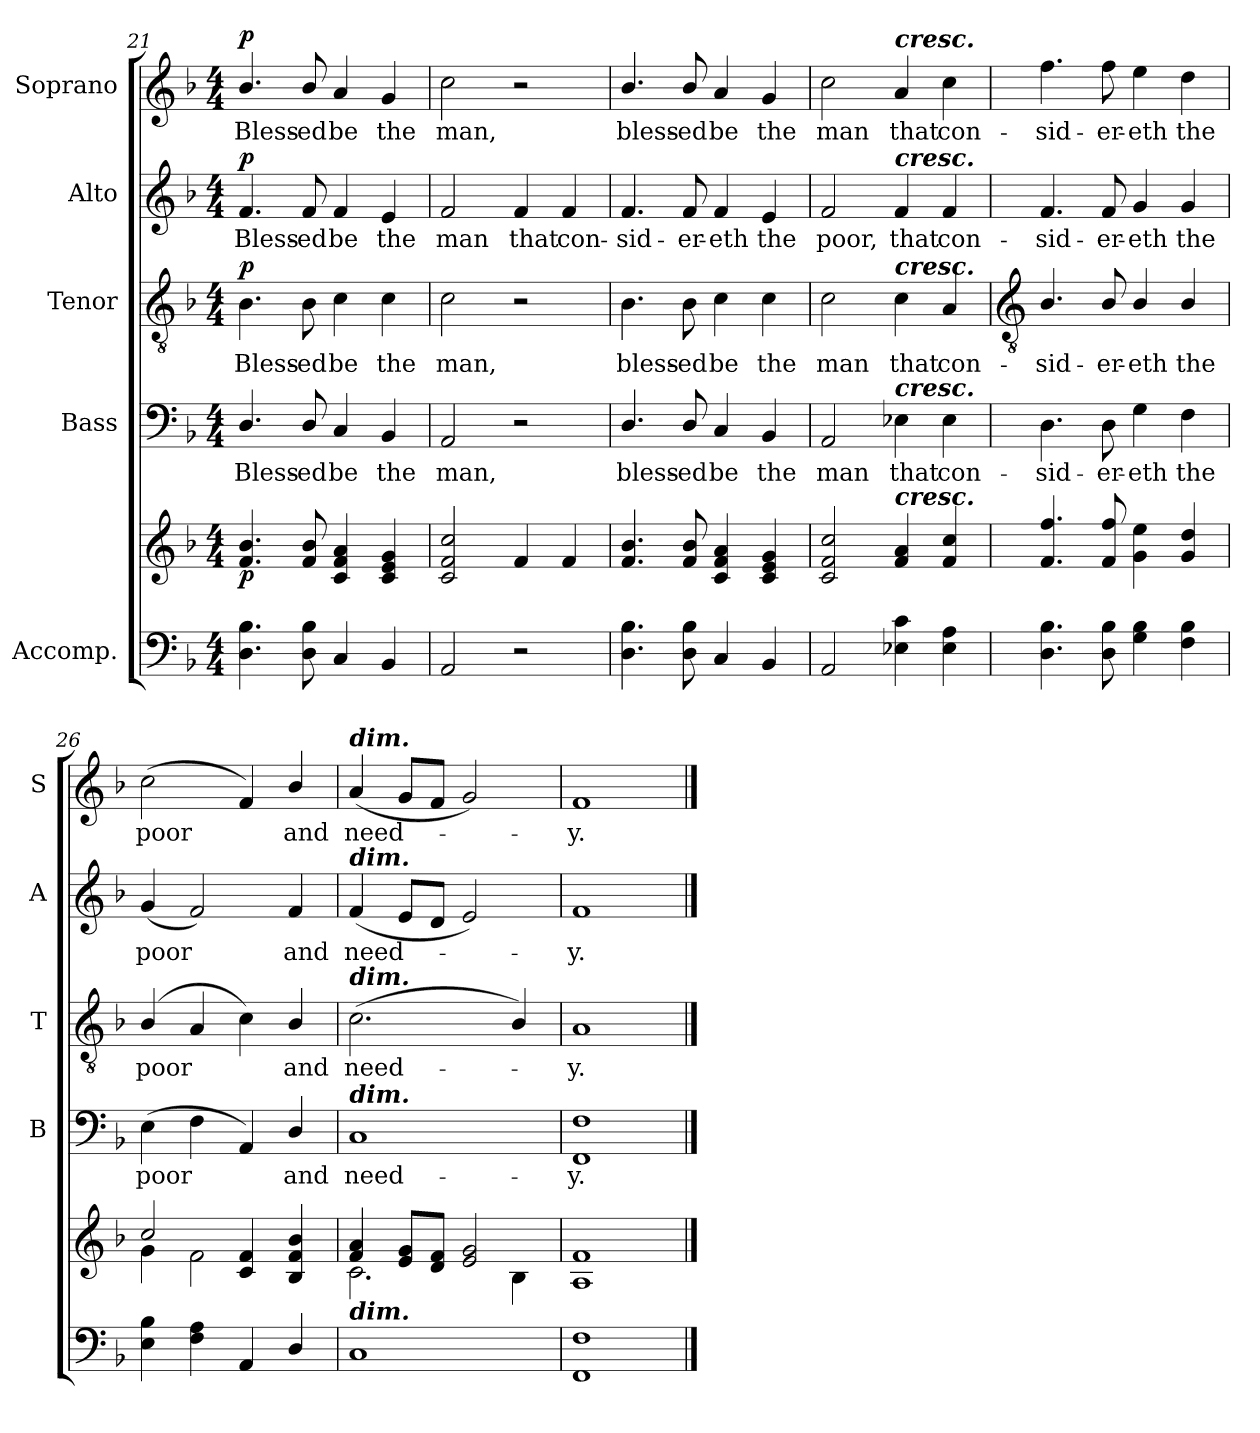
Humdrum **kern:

**kern	**kern	**dynam	**kern	**text	**kern	**text	**dynam	**kern	**text	**dynam	**kern	**text	**dynam
*part5	*part5	*part5	*part4	*part4	*part3	*part3	*part3	*part2	*part2	*part2	*part1	*part1	*part1
*staff6	*staff5	*staff5/6	*staff4	*staff4	*staff3	*staff3	*staff3	*staff2	*staff2	*staff2	*staff1	*staff1	*staff1
*I"Accomp.	*	*	*I"Bass	*	*I"Tenor	*	*	*I"Alto	*	*	*I"Soprano	*	*
*	*	*	*I'B	*	*I'T	*	*	*I'A	*	*	*I'S	*	*
*clefF4	*clefG2	*	*clefF4	*	*clefGv2	*	*	*clefG2	*	*	*clefG2	*	*
*k[b-]	*k[b-]	*	*k[b-]	*	*k[b-]	*	*	*k[b-]	*	*	*k[b-]	*	*
*F:	*F:	*	*F:	*	*F:	*	*	*F:	*	*	*F:	*	*
*M4/4	*M4/4	*	*M4/4	*	*M4/4	*	*	*M4/4	*	*	*M4/4	*	*
=21	=21	=21	=21	=21	=21	=21	=21	=21	=21	=21	=21	=21	=21
!	!	!LO:DY:b	!	!LO:LY:b	!	!LO:LY:b	!LO:DY:b	!	!LO:LY:b	!LO:DY:b	!	!LO:LY:b	!LO:DY:b
4.D 4.B-	4.f/ 4.b-/	p	4.D/	Bless-	4.B-	Bless-	p	4.f	Bless-	p	4.b-/	Bless-	p
!	!	!	!	!LO:LY:b	!	!LO:LY:b	!	!	!LO:LY:b	!	!	!LO:LY:b	!
8D 8B-	8f/ 8b-/	.	8D/	-ed	8B-	-ed	.	8f	-ed	.	8b-/	-ed	.
!	!	!	!	!LO:LY:b	!	!LO:LY:b	!	!	!LO:LY:b	!	!	!LO:LY:b	!
4C	4c 4f 4a	.	4C	be	4c	be	.	4f	be	.	4a	be	.
!	!	!	!	!LO:LY:b	!	!LO:LY:b	!	!	!LO:LY:b	!	!	!LO:LY:b	!
4BB-	4c 4e 4g	.	4BB-	the	4c	the	.	4e	the	.	4g	the	.
=22	=22	=22	=22	=22	=22	=22	=22	=22	=22	=22	=22	=22	=22
!	!	!	!	!LO:LY:b	!	!LO:LY:b	!	!	!LO:LY:b	!	!	!LO:LY:b	!
2AA	2c/ 2f/ 2cc/	.	2AA	man,	2c	man,	.	2f	man	.	2cc	man,	.
!	!	!	!	!	!	!	!	!	!LO:LY:b	!	!	!	!
2r	4f	.	2r	.	2r	.	.	4f	that	.	2r	.	.
!	!	!	!	!	!	!	!	!	!LO:LY:b	!	!	!	!
.	4f	.	.	.	.	.	.	4f	con-	.	.	.	.
=23	=23	=23	=23	=23	=23	=23	=23	=23	=23	=23	=23	=23	=23
!	!	!	!	!LO:LY:b	!	!LO:LY:b	!	!	!LO:LY:b	!	!	!LO:LY:b	!
4.D 4.B-	4.f/ 4.b-/	.	4.D/	bless-	4.B-	bless-	.	4.f	-sid-	.	4.b-/	bless-	.
!	!	!	!	!LO:LY:b	!	!LO:LY:b	!	!	!LO:LY:b	!	!	!LO:LY:b	!
8D 8B-	8f/ 8b-/	.	8D/	-ed	8B-	-ed	.	8f	-er-	.	8b-/	-ed	.
!	!	!	!	!LO:LY:b	!	!LO:LY:b	!	!	!LO:LY:b	!	!	!LO:LY:b	!
4C	4c 4f 4a	.	4C	be	4c	be	.	4f	-eth	.	4a	be	.
!	!	!	!	!LO:LY:b	!	!LO:LY:b	!	!	!LO:LY:b	!	!	!LO:LY:b	!
4BB-	4c 4e 4g	.	4BB-	the	4c	the	.	4e	the	.	4g	the	.
=24	=24	=24	=24	=24	=24	=24	=24	=24	=24	=24	=24	=24	=24
!	!	!	!	!LO:LY:b	!	!LO:LY:b	!	!	!LO:LY:b	!	!	!LO:LY:b	!
2AA	2c/ 2f/ 2cc/	.	2AA	man	2c	man	.	2f	poor,	.	2cc	man	.
!	!	!	!	!	!	!	!	!	!	!	!LO:TX:a:Bi:t=cresc.	!	!
!	!	!	!	!	!	!	!	!LO:TX:a:Bi:t=cresc.	!	!	!	!	!
!	!	!	!	!	!LO:TX:a:Bi:t=cresc.	!	!	!	!	!	!	!	!
!	!	!	!LO:TX:a:Bi:t=cresc.	!	!	!	!	!	!	!	!	!	!
!	!LO:TX:a:Bi:t=cresc.	!	!	!	!	!	!	!	!	!	!	!	!
!	!	!	!	!LO:LY:b	!	!LO:LY:b	!	!	!LO:LY:b	!	!	!LO:LY:b	!
4E-X 4c	4f 4a	.	4E-X	that	4c	that	.	4f	that	.	4a	that	.
!	!	!	!	!LO:LY:b	!	!LO:LY:b	!	!	!LO:LY:b	!	!	!LO:LY:b	!
4E- 4A	4f/ 4cc/	.	4E-	con-	4A	con-	.	4f	con-	.	4cc	con-	.
!!LO:LB:g=z
=25	=25	=25	=25	=25	=25	=25	=25	=25	=25	=25	=25	=25	=25
*	*	*	*	*	*clefGv2	*	*	*	*	*	*	*	*
*	*^	*	*	*	*	*	*	*	*	*	*	*	*
!	!	!	!	!	!LO:LY:b	!	!LO:LY:b	!	!	!LO:LY:b	!	!	!LO:LY:b	!
4.D 4.B-	4.f 4.ff	1ryy	.	4.D	-sid-	4.B-/	-sid-	.	4.f	-sid-	.	4.ff	-sid-	.
!	!	!	!	!	!LO:LY:b	!	!LO:LY:b	!	!	!LO:LY:b	!	!	!LO:LY:b	!
8D 8B-	8f 8ff	.	.	8D	-er-	8B-/	-er-	.	8f	-er-	.	8ff	-er-	.
!	!	!	!	!	!LO:LY:b	!	!LO:LY:b	!	!	!LO:LY:b	!	!	!LO:LY:b	!
4G 4B-	4g\ 4ee\	.	.	4G	-eth	4B-/	-eth	.	4g	-eth	.	4ee	-eth	.
!	!	!	!	!	!LO:LY:b	!	!LO:LY:b	!	!	!LO:LY:b	!	!	!LO:LY:b	!
4F 4B-	4g 4dd	.	.	4F	the	4B-/	the	.	4g	the	.	4dd	the	.
=26	=26	=26	=26	=26	=26	=26	=26	=26	=26	=26	=26	=26	=26	=26
!	!	!	!	!	!LO:LY:b	!	!LO:LY:b	!	!	!LO:LY:b	!	!	!LO:LY:b	!
4E 4B-	2cc/	4g\	.	(>4E	poor	(<4B-/	poor	.	(<4g	poor	.	(<2cc	poor	.
4F 4A	.	2f\	.	4F	.	4A	.	.	2f)	.	.	.	.	.
4AA	4c 4f	.	.	4AA)	.	4c)	.	.	.	.	.	4f)	.	.
!	!	!	!	!	!LO:LY:b	!	!LO:LY:b	!	!	!LO:LY:b	!	!	!LO:LY:b	!
4D/	4B-/ 4f/ 4b-/	4ryy	.	4D/	and	4B-/	and	.	4f	and	.	4b-/	and	.
=27	=27	=27	=27	=27	=27	=27	=27	=27	=27	=27	=27	=27	=27	=27
!	!	!	!	!	!	!	!	!	!	!	!	!LO:TX:a:Bi:t=dim.	!	!
!	!	!	!	!	!	!	!	!	!LO:TX:a:Bi:t=dim.	!	!	!	!	!
!	!	!	!	!	!	!LO:TX:a:Bi:t=dim.	!	!	!	!	!	!	!	!
!	!	!	!	!LO:TX:a:Bi:t=dim.	!	!	!	!	!	!	!	!	!	!
!	!LO:TX:b:Bi:t=dim.	!	!	!	!	!	!	!	!	!	!	!	!	!
!	!	!	!	!	!LO:LY:b	!	!LO:LY:b	!	!	!LO:LY:b	!	!	!LO:LY:b	!
1C	4f 4a	2.c\	.	1C	need-	(<2.c	need-	.	(<4f	need-	.	(<4a	need-	.
.	8e 8gL	.	.	.	.	.	.	.	8eL	.	.	8gL	.	.
.	8d 8fJ	.	.	.	.	.	.	.	8dJ	.	.	8fJ	.	.
.	2e 2g	.	.	.	.	.	.	.	2e)	.	.	2g)	.	.
.	.	4B-\	.	.	.	4B-/)	.	.	.	.	.	.	.	.
=28	=28	=28	=28	=28	=28	=28	=28	=28	=28	=28	=28	=28	=28	=28
!	!	!	!	!	!LO:LY:b	!	!LO:LY:b	!	!	!LO:LY:b	!	!	!LO:LY:b	!
1FF 1F	1A 1f	1ryy	.	1FF 1F	-y.	1A	y.	.	1f	y.	.	1f	y.	.
*	*v	*v	*	*	*	*	*	*	*	*	*	*	*	*
==	==	==	==	==	==	==	==	==	==	==	==	==	==
*-	*-	*-	*-	*-	*-	*-	*-	*-	*-	*-	*-	*-	*-
